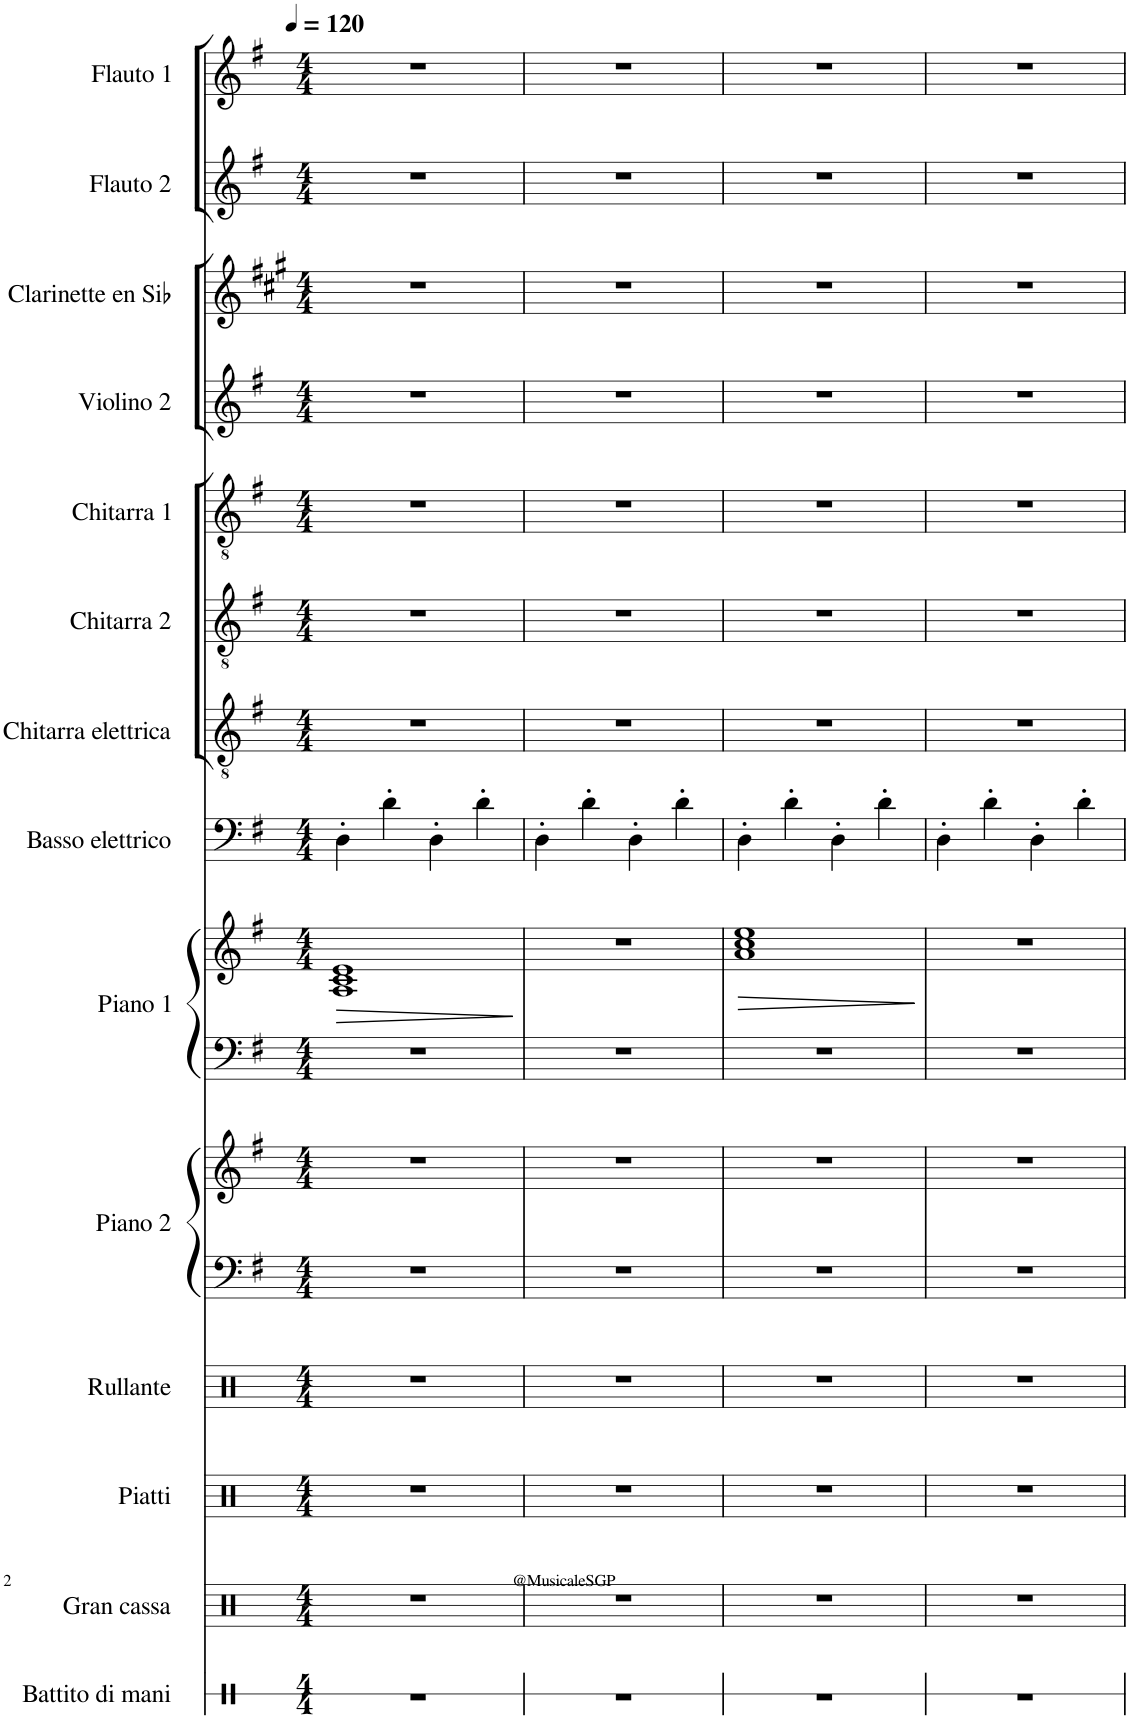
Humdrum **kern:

**kern	**kern	**kern	**kern	**kern	**kern	**kern	**kern	**dynam	**kern	**kern	**kern	**kern	**kern	**kern	**kern	**kern
*part14	*part13	*part12	*part11	*part10	*part10	*part9	*part9	*part9	*part8	*part7	*part6	*part5	*part4	*part3	*part2	*part1
*staff16	*staff15	*staff14	*staff13	*staff12	*staff11	*staff10	*staff9	*staff9/10	*staff8	*staff7	*staff6	*staff5	*staff4	*staff3	*staff2	*staff1
*I"Battito di mani	*I"Gran cassa	*I"Piatti	*I"Rullante	*I"Piano 2	*	*I"Piano 1	*	*	*I"Basso elettrico	*I"Chitarra elettrica	*I"Chitarra 2	*I"Chitarra 1	*I"Violino 2	*I"Clarinette en Sib	*I"Flauto 2	*I"Flauto 1
*I'Mani	*I'G. Cassa	*I'Piat.	*I'Rull.	*	*	*	*	*	*I'B. el.	*I'Chit. el.	*I'Chit. 2	*I'Chit. 1	*I'Vln.2	*I'Clar. Sib	*I'Fl. 2	*I'Fl. 1
*stria1	*	*	*	*	*	*	*	*	*	*	*	*	*	*	*	*
*clefX	*clefX	*clefX	*clefX	*clefF4	*clefG2	*clefF4	*clefG2	*	*clefF4	*clefGv2	*clefGv2	*clefGv2	*clefG2	*clefG2	*clefG2	*clefG2
*	*	*	*	*	*	*	*	*	*Trd7c12	*	*	*	*	*Trd1c2	*	*
*k[]	*k[]	*k[]	*k[]	*k[f#]	*k[f#]	*k[f#]	*k[f#]	*	*k[f#]	*k[f#]	*k[f#]	*k[f#]	*k[f#]	*k[f#c#g#]	*k[f#]	*k[f#]
*M4/4	*M4/4	*M4/4	*M4/4	*M4/4	*M4/4	*M4/4	*M4/4	*	*M4/4	*M4/4	*M4/4	*M4/4	*M4/4	*M4/4	*M4/4	*M4/4
*MM120	*MM120	*MM120	*MM120	*MM120	*MM120	*MM120	*MM120	*	*MM120	*MM120	*MM120	*MM120	*MM120	*MM120	*MM120	*MM120
=1	=1	=1	=1	=1	=1	=1	=1	=1	=1	=1	=1	=1	=1	=1	=1	=1
!	!	!	!	!	!	!	!	!LO:HP:b	!	!	!	!	!	!	!	!
1r	1r	1r	1r	1r	1r	1r	1A 1c 1e	>	4D'\	1r	1r	1r	1r	1r	1r	1r
.	.	.	.	.	.	.	.	.	4d'\	.	.	.	.	.	.	.
.	.	.	.	.	.	.	.	.	4D'\	.	.	.	.	.	.	.
.	.	.	.	.	.	.	.	.	4d'\	.	.	.	.	.	.	.
.	.	.	.	.	.	.	.	]	.	.	.	.	.	.	.	.
=2	=2	=2	=2	=2	=2	=2	=2	=2	=2	=2	=2	=2	=2	=2	=2	=2
1r	1r	1r	1r	1r	1r	1r	1r	.	4D'\	1r	1r	1r	1r	1r	1r	1r
.	.	.	.	.	.	.	.	.	4d'\	.	.	.	.	.	.	.
.	.	.	.	.	.	.	.	.	4D'\	.	.	.	.	.	.	.
.	.	.	.	.	.	.	.	.	4d'\	.	.	.	.	.	.	.
=3	=3	=3	=3	=3	=3	=3	=3	=3	=3	=3	=3	=3	=3	=3	=3	=3
!	!	!	!	!	!	!	!	!LO:HP:b	!	!	!	!	!	!	!	!
1r	1r	1r	1r	1r	1r	1r	1a 1cc 1ee	>	4D'\	1r	1r	1r	1r	1r	1r	1r
.	.	.	.	.	.	.	.	.	4d'\	.	.	.	.	.	.	.
.	.	.	.	.	.	.	.	.	4D'\	.	.	.	.	.	.	.
.	.	.	.	.	.	.	.	.	4d'\	.	.	.	.	.	.	.
.	.	.	.	.	.	.	.	]	.	.	.	.	.	.	.	.
=4	=4	=4	=4	=4	=4	=4	=4	=4	=4	=4	=4	=4	=4	=4	=4	=4
1r	1r	1r	1r	1r	1r	1r	1r	.	4D'\	1r	1r	1r	1r	1r	1r	1r
.	.	.	.	.	.	.	.	.	4d'\	.	.	.	.	.	.	.
.	.	.	.	.	.	.	.	.	4D'\	.	.	.	.	.	.	.
.	.	.	.	.	.	.	.	.	4d'\	.	.	.	.	.	.	.
=	=	=	=	=	=	=	=	=	=	=	=	=	=	=	=	=
*-	*-	*-	*-	*-	*-	*-	*-	*-	*-	*-	*-	*-	*-	*-	*-	*-
